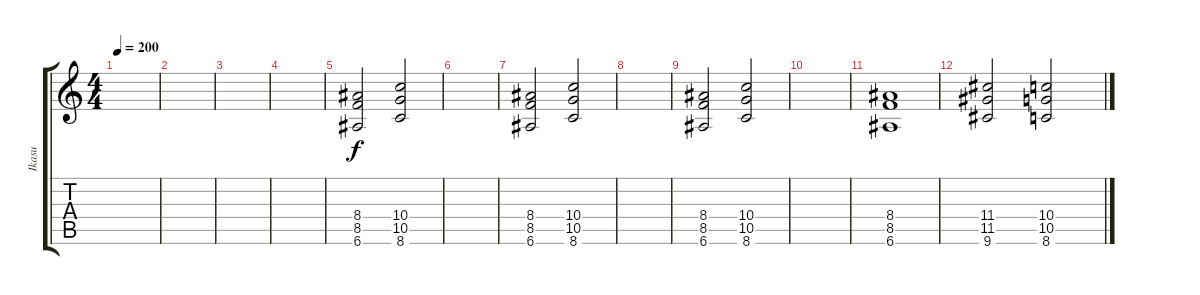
\track ("Ikasu     - Distortion Guitar" "Ikasu     ") {instrument distortionguitar}
\staff {score tabs}
\tuning (E4 B3 G3 D3 A2 E2) {hide}
\ts (4 4)
\tempo 200
\clef g2
\ks c
|
|
|
|
(8.4 8.5 6.6).2 (10.4 10.5 8.6).2 |
|
(8.4 8.5 6.6).2 (10.4 10.5 8.6).2 |
|
(8.4 8.5 6.6).2 (10.4 10.5 8.6).2 |
|
(8.4 8.5 6.6).1 |
(11.4 11.5 9.6).2 (10.4 10.5 8.6).2
